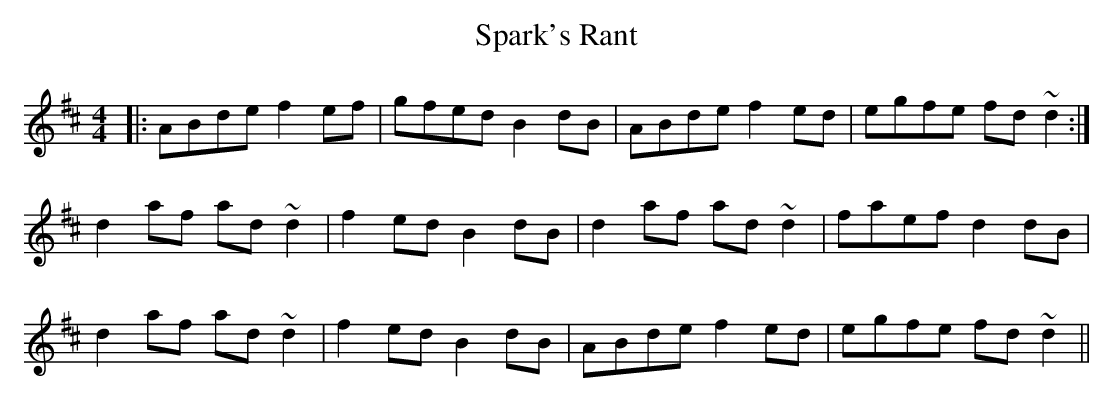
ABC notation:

X:1
T: Spark's Rant
M: 4/4
L: 1/8
K: Dmaj
|:ABde f2 ef|gfed B2 dB|ABde f2 ed|egfe fd~d2:|
d2 af ad~d2|f2ed B2 dB|d2 af ad~d2|faef d2 dB|
d2 af ad~d2|f2ed B2 dB|ABde f2 ed|egfe fd~d2||
